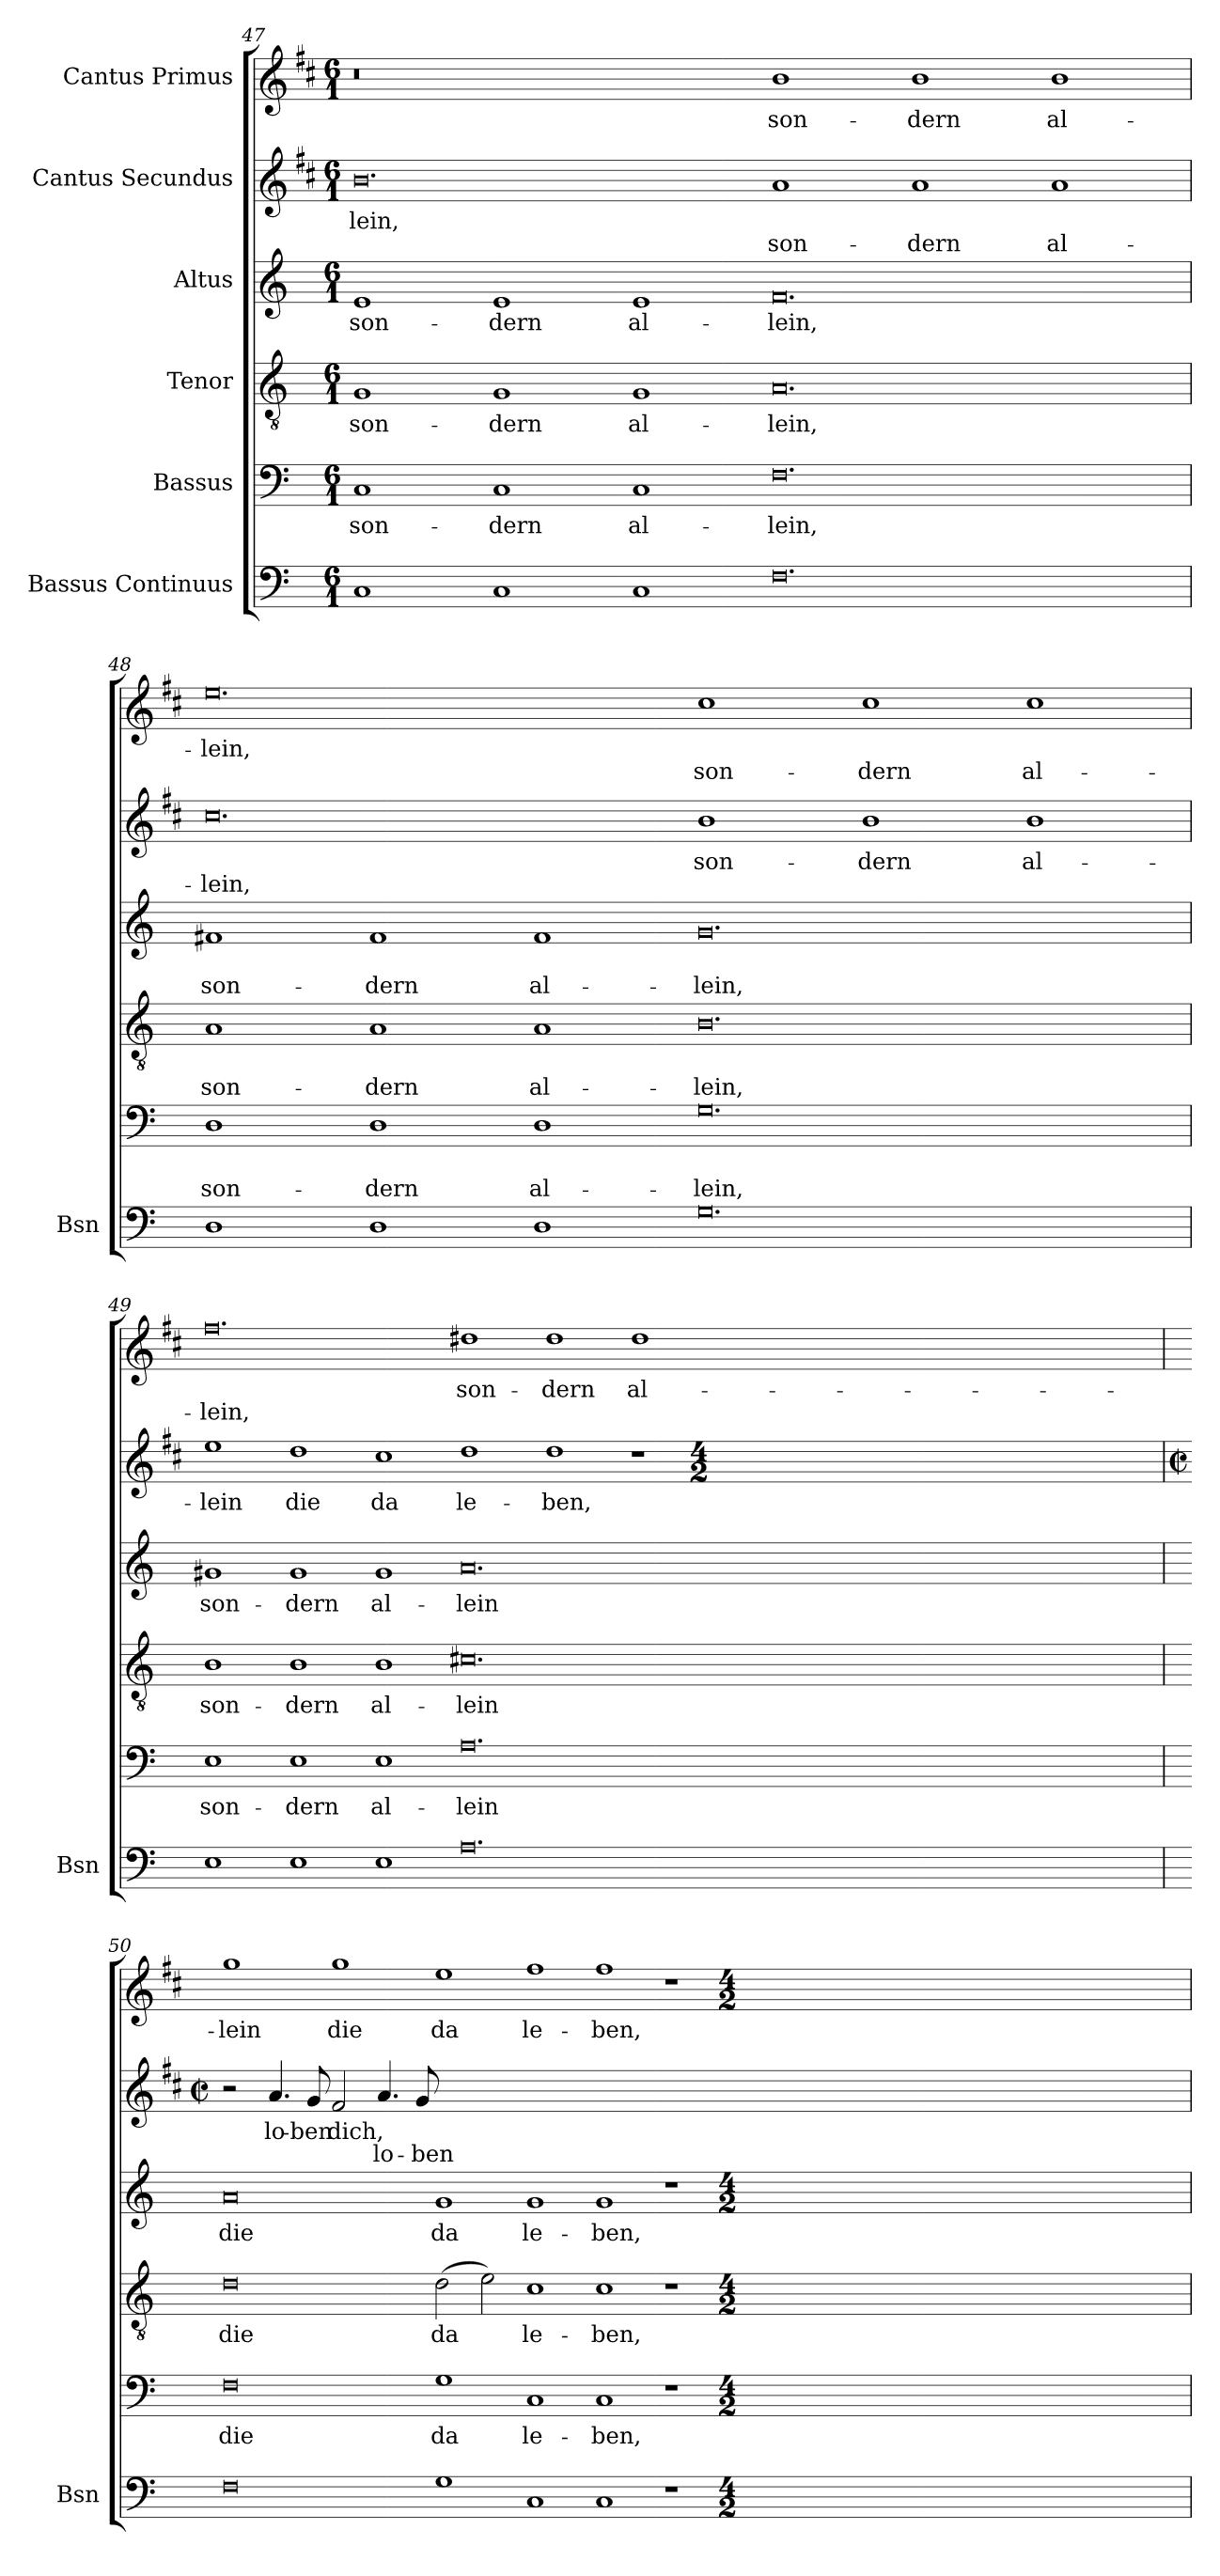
**kern	**kern	**text	**text	**kern	**text	**text	**kern	**text	**text	**kern	**text	**text	**kern	**text	**text
*part6	*part5	*part5	*part5	*part4	*part4	*part4	*part3	*part3	*part3	*part2	*part2	*part2	*part1	*part1	*part1
*staff6	*staff5	*staff5	*staff5	*staff4	*staff4	*staff4	*staff3	*staff3	*staff3	*staff2	*staff2	*staff2	*staff1	*staff1	*staff1
*I"Bassus  Continuus	*I"Bassus	*	*	*I"Tenor	*	*	*I"Altus	*	*	*I"Cantus Secundus	*	*	*I"Cantus Primus	*	*
*I'Bsn	*	*	*	*	*	*	*	*	*	*	*	*	*	*	*
*clefF4	*clefF4	*	*	*clefGv2	*	*	*clefG2	*	*	*clefG2	*	*	*clefG2	*	*
*	*	*	*	*	*	*	*	*	*	*ITrd1c2	*	*	*ITrd1c2	*	*
*k[]	*k[]	*	*	*k[]	*	*	*k[]	*	*	*k[]	*	*	*k[]	*	*
*C:	*C:	*	*	*C:	*	*	*C:	*	*	*C:	*	*	*C:	*	*
*M6/1	*M6/1	*	*	*M6/1	*	*	*M6/1	*	*	*M6/1	*	*	*M6/1	*	*
=47	=47	=47	=47	=47	=47	=47	=47	=47	=47	=47	=47	=47	=47	=47	=47
!	!	!LO:LY:b	!	!	!LO:LY:b	!	!	!LO:LY:b	!	!	!LO:LY:b	!	!	!	!
1C	1C	son-	.	1G	son-	.	1e	son-	.	0.a	-lein,	.	0.r	.	.
!	!	!LO:LY:b	!	!	!LO:LY:b	!	!	!LO:LY:b	!	!	!	!	!	!	!
1C	1C	-dern	.	1G	-dern	.	1e	-dern	.	.	.	.	.	.	.
!	!	!LO:LY:b	!	!	!LO:LY:b	!	!	!LO:LY:b	!	!	!	!	!	!	!
1C	1C	al-	.	1G	al-	.	1e	al-	.	.	.	.	.	.	.
!	!	!LO:LY:b	!	!	!LO:LY:b	!	!	!LO:LY:b	!	!	!	!LO:LY:b	!	!LO:LY:b	!
0.F	0.F	-lein,	.	0.A	-lein,	.	0.f	-lein,	.	1g	.	son-	1a	son-	.
!	!	!	!	!	!	!	!	!	!	!	!	!LO:LY:b	!	!LO:LY:b	!
.	.	.	.	.	.	.	.	.	.	1g	.	-dern	1a	-dern	.
!	!	!	!	!	!	!	!	!	!	!	!	!LO:LY:b	!	!LO:LY:b	!
.	.	.	.	.	.	.	.	.	.	1g	.	al-	1a	al-	.
=48	=48	=48	=48	=48	=48	=48	=48	=48	=48	=48	=48	=48	=48	=48	=48
!	!	!	!LO:LY:b	!	!	!LO:LY:b	!	!	!LO:LY:b	!	!	!LO:LY:b	!	!LO:LY:b	!
1D	1D	.	son-	1A	.	son-	1f#X	.	son-	0.b	.	-lein,	0.dd	-lein,	.
!	!	!	!LO:LY:b	!	!	!LO:LY:b	!	!	!LO:LY:b	!	!	!	!	!	!
1D	1D	.	-dern	1A	.	-dern	1f#	.	-dern	.	.	.	.	.	.
!	!	!	!LO:LY:b	!	!	!LO:LY:b	!	!	!LO:LY:b	!	!	!	!	!	!
1D	1D	.	al-	1A	.	al-	1f#	.	al-	.	.	.	.	.	.
!	!	!	!LO:LY:b	!	!	!LO:LY:b	!	!	!LO:LY:b	!	!LO:LY:b	!	!	!	!LO:LY:b
0.G	0.G	.	-lein,	0.B	.	-lein,	0.g	.	-lein,	1a	son-	.	1b	.	son-
!	!	!	!	!	!	!	!	!	!	!	!LO:LY:b	!	!	!	!LO:LY:b
.	.	.	.	.	.	.	.	.	.	1a	-dern	.	1b	.	-dern
!	!	!	!	!	!	!	!	!	!	!	!LO:LY:b	!	!	!	!LO:LY:b
.	.	.	.	.	.	.	.	.	.	1a	al-	.	1b	.	al-
=49	=49	=49	=49	=49	=49	=49	=49	=49	=49	=49	=49	=49	=49	=49	=49
!	!	!LO:LY:b	!	!	!LO:LY:b	!	!	!LO:LY:b	!	!	!LO:LY:b	!	!	!	!LO:LY:b
1E	1E	son-	.	1B	son-	.	1g#X	son-	.	1dd	-lein	.	0.ee	.	-lein,
!	!	!LO:LY:b	!	!	!LO:LY:b	!	!	!LO:LY:b	!	!	!LO:LY:b	!	!	!	!
1E	1E	-dern	.	1B	-dern	.	1g#	-dern	.	1cc	die	.	.	.	.
!	!	!LO:LY:b	!	!	!LO:LY:b	!	!	!LO:LY:b	!	!	!LO:LY:b	!	!	!	!
1E	1E	al-	.	1B	al-	.	1g#	al-	.	1b	da	.	.	.	.
!	!	!LO:LY:b	!	!	!LO:LY:b	!	!	!LO:LY:b	!	!	!LO:LY:b	!	!	!LO:LY:b	!
0.A	0.A	-lein	.	0.c#X	-lein	.	0.a	-lein	.	1cc	le-	.	1cc#X	son-	.
!	!	!	!	!	!	!	!	!	!	!	!LO:LY:b	!	!	!LO:LY:b	!
.	.	.	.	.	.	.	.	.	.	1cc	-ben,	.	1cc#	-dern	.
!	!	!	!	!	!	!	!	!	!	!	!	!	!	!LO:LY:b	!
.	.	.	.	.	.	.	.	.	.	1r	.	.	1cc#	al-	.
*	*	*	*	*	*	*	*	*	*	*M4/2	*	*	*	*	*
*	*	*	*	*	*	*	*	*	*	*met(c|)	*	*	*	*	*
!!LO:LB:g=z
=50	=50	=50	=50	=50	=50	=50	=50	=50	=50	=50	=50	=50	=50	=50	=50
*	*	*	*	*	*	*	*	*	*	*M4/2	*	*	*	*	*
*	*	*	*	*	*	*	*	*	*	*met(c|)	*	*	*	*	*
!	!	!LO:LY:b	!	!	!LO:LY:b	!	!	!LO:LY:b	!	!	!	!	!	!LO:LY:b	!
0F	0F	die	.	0d	die	.	0a	die	.	2r	.	.	1ff	-lein	.
!	!	!	!	!	!	!	!	!	!	!	!LO:LY:b	!	!	!	!
.	.	.	.	.	.	.	.	.	.	4.g	lo-	.	.	.	.
!	!	!	!	!	!	!	!	!	!	!	!LO:LY:b	!	!	!	!
.	.	.	.	.	.	.	.	.	.	8f	-ben	.	.	.	.
!	!	!	!	!	!	!	!	!	!	!	!LO:LY:b	!	!	!LO:LY:b	!
.	.	.	.	.	.	.	.	.	.	2e	dich,	.	1ff	die	.
!	!	!	!	!	!	!	!	!	!	!	!	!LO:LY:b	!	!	!
.	.	.	.	.	.	.	.	.	.	4.g	.	lo-	.	.	.
!	!	!	!	!	!	!	!	!	!	!	!	!LO:LY:b	!	!	!
.	.	.	.	.	.	.	.	.	.	8f	.	-ben	.	.	.
!	!	!LO:LY:b	!	!	!LO:LY:b	!	!	!LO:LY:b	!	!	!	!	!	!LO:LY:b	!
1G	1G	da	.	(>2d	da	.	1g	da	.	00ryy	.	.	1dd	da	.
.	.	.	.	2e)	.	.	.	.	.	.	.	.	.	.	.
!	!	!LO:LY:b	!	!	!LO:LY:b	!	!	!LO:LY:b	!	!	!	!	!	!LO:LY:b	!
1C	1C	le-	.	1c	le-	.	1g	le-	.	.	.	.	1ee	le-	.
!	!	!LO:LY:b	!	!	!LO:LY:b	!	!	!LO:LY:b	!	!	!	!	!	!LO:LY:b	!
1C	1C	-ben,	.	1c	-ben,	.	1g	-ben,	.	.	.	.	1ee	-ben,	.
1r	1r	.	.	1r	.	.	1r	.	.	.	.	.	1r	.	.
*M4/2	*M4/2	*	*	*M4/2	*	*	*M4/2	*	*	*	*	*	*M4/2	*	*
*met(c|)	*met(c|)	*	*	*met(c|)	*	*	*met(c|)	*	*	*	*	*	*met(c|)	*	*
=	=	=	=	=	=	=	=	=	=	=	=	=	=	=	=
*-	*-	*-	*-	*-	*-	*-	*-	*-	*-	*-	*-	*-	*-	*-	*-
